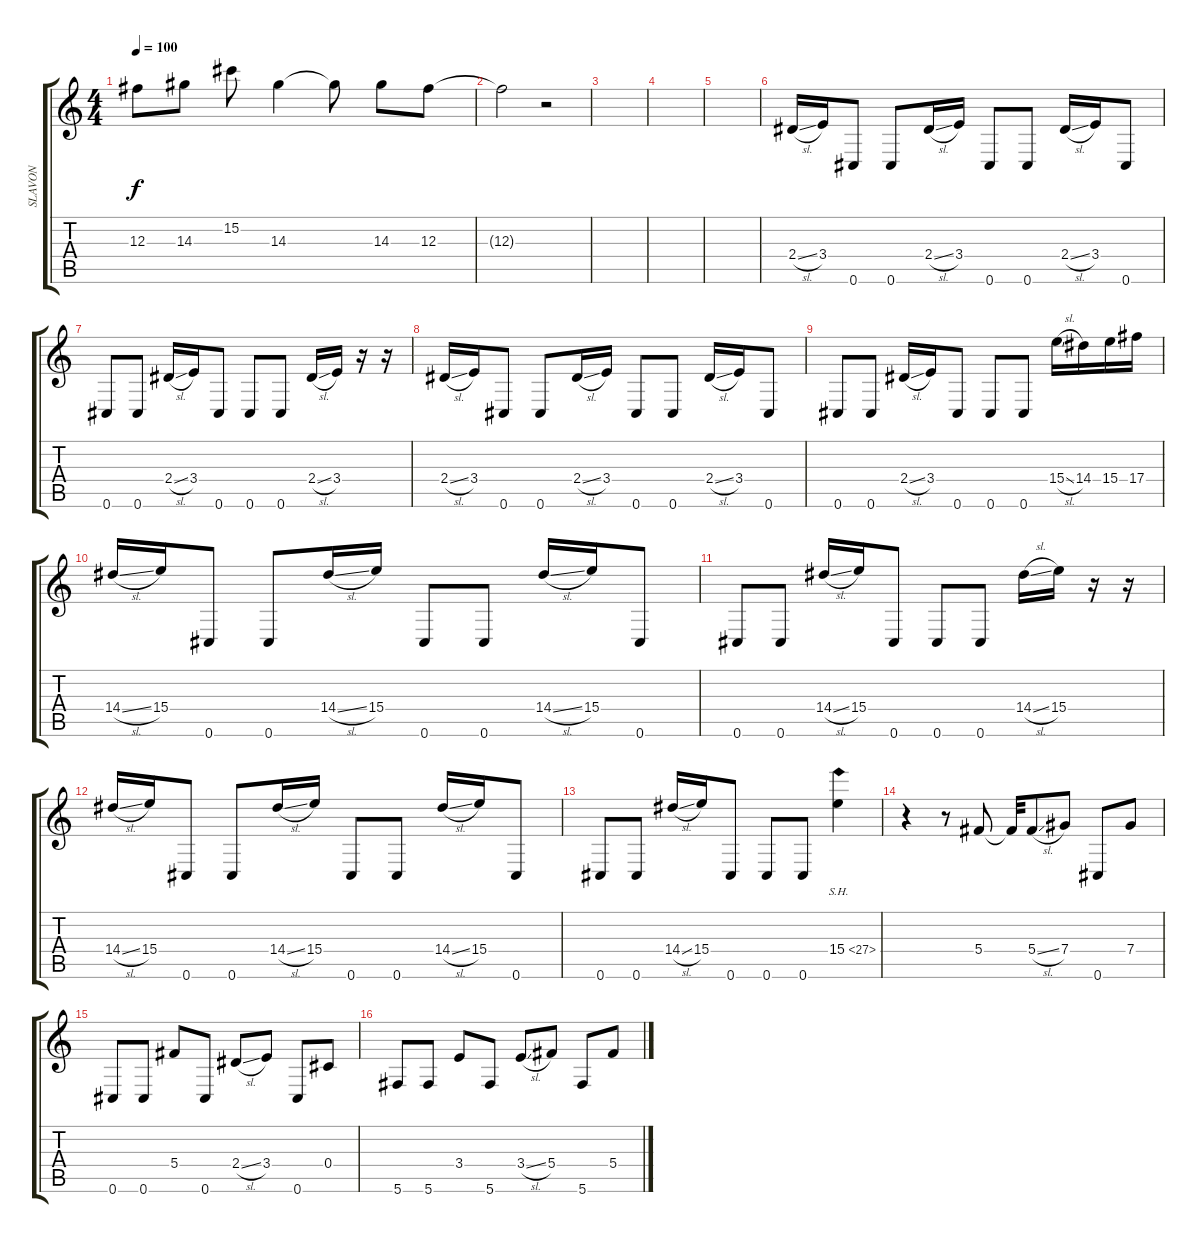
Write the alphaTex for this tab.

\track ("SLAVON" "SLAVON") {instrument distortionguitar}
\staff {score tabs}
\tuning (Eb4 Bb3 Gb3 Db3 Ab2 Db2) {hide}
\ts (4 4)
\tempo 100
\clef g2
\ks c
12.3.8{dy f} 14.3.8 15.2.8 14.3.4 14.3{t}.8 14.3.8 12.3.8 |
12.3{t}.2 r.2 |
|
|
|
2.4{sl}.16 3.4.16 0.6.8 0.6.8 2.4{sl}.16 3.4.16 0.6.8 0.6.8 2.4{sl}.16 3.4.16 0.6.8 |
0.6.8 0.6.8 2.4{sl}.16 3.4.16 0.6.8 0.6.8 0.6.8 2.4{sl}.16 3.4.16 r.16 r.16 |
2.4{sl}.16 3.4.16 0.6.8 0.6.8 2.4{sl}.16 3.4.16 0.6.8 0.6.8 2.4{sl}.16 3.4.16 0.6.8 |
0.6.8 0.6.8 2.4{sl}.16 3.4.16 0.6.8 0.6.8 0.6.8 15.4{sl}.16 14.4.16 15.4.16 17.4.16 |
14.4{sl}.16 15.4.16 0.6.8 0.6.8 14.4{sl}.16 15.4.16 0.6.8 0.6.8 14.4{sl}.16 15.4.16 0.6.8 |
0.6.8 0.6.8 14.4{sl}.16 15.4.16 0.6.8 0.6.8 0.6.8 14.4{sl}.16 15.4.16 r.16 r.16 |
14.4{sl}.16 15.4.16 0.6.8 0.6.8 14.4{sl}.16 15.4.16 0.6.8 0.6.8 14.4{sl}.16 15.4.16 0.6.8 |
0.6.8 0.6.8 14.4{sl}.16 15.4.16 0.6.8 0.6.8 0.6.8 15.4{sh 12}.4 |
r.4 r.8 5.4.8 5.4{t}.32 5.4{sl}.8 7.4.8 0.6.8 7.4.8 |
0.6.8 0.6.8 5.4.8 0.6.8 2.4{sl}.8 3.4.8 0.6.8 0.4.8 |
5.6.8 5.6.8 3.4.8 5.6.8 3.4{sl}.8 5.4.8 5.6.8 5.4.8
